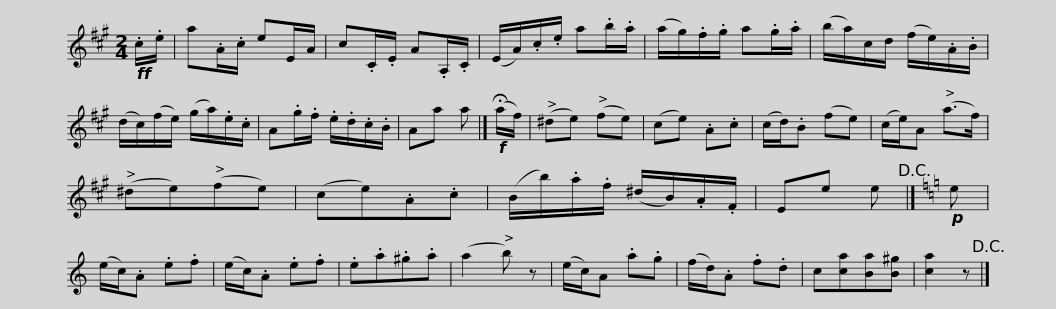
X:1
L:1/8
M:2/4
I:linebreak $
K:A
V:1 treble
V:1
!ff! .c/.e/ | a.A/.c/ eE/A/ | c.C/.E/ A.A,/.C/ | (E/A/).c/.e/ a.b/.a/ | (a/g/).f/.g/ a.g/.a/ | %5
 (b/a/)c/d/ (f/e/).A/.B/ | (d/c/)(f/e/) (g/a/).e/.c/ |$ A.g/.f/ .e/.d/.c/.B/ | Aa a |]!f! (!fermata!a/f/) | %10
 (^de) (fe) | (ce) .A.c | (c/d/).B (fe) | (c/e/)A (a>f) | (^de)(fe) | %15
 (ce).A.c |$ (B/b/).a/.f/ (^d/B/).A/.F/ | Ee e!D.C.! |][K:Amin]!p! e | (e/c/).A .e.f | %20
 (e/c/).A .e.f | .e.a.^g.a | (a2 b) z | (e/c/)A .a.g | (f/d/).A .f.d |$ %25
 c[ca][Ba][B^g] | [ca]2 z!D.C.! |] %27
